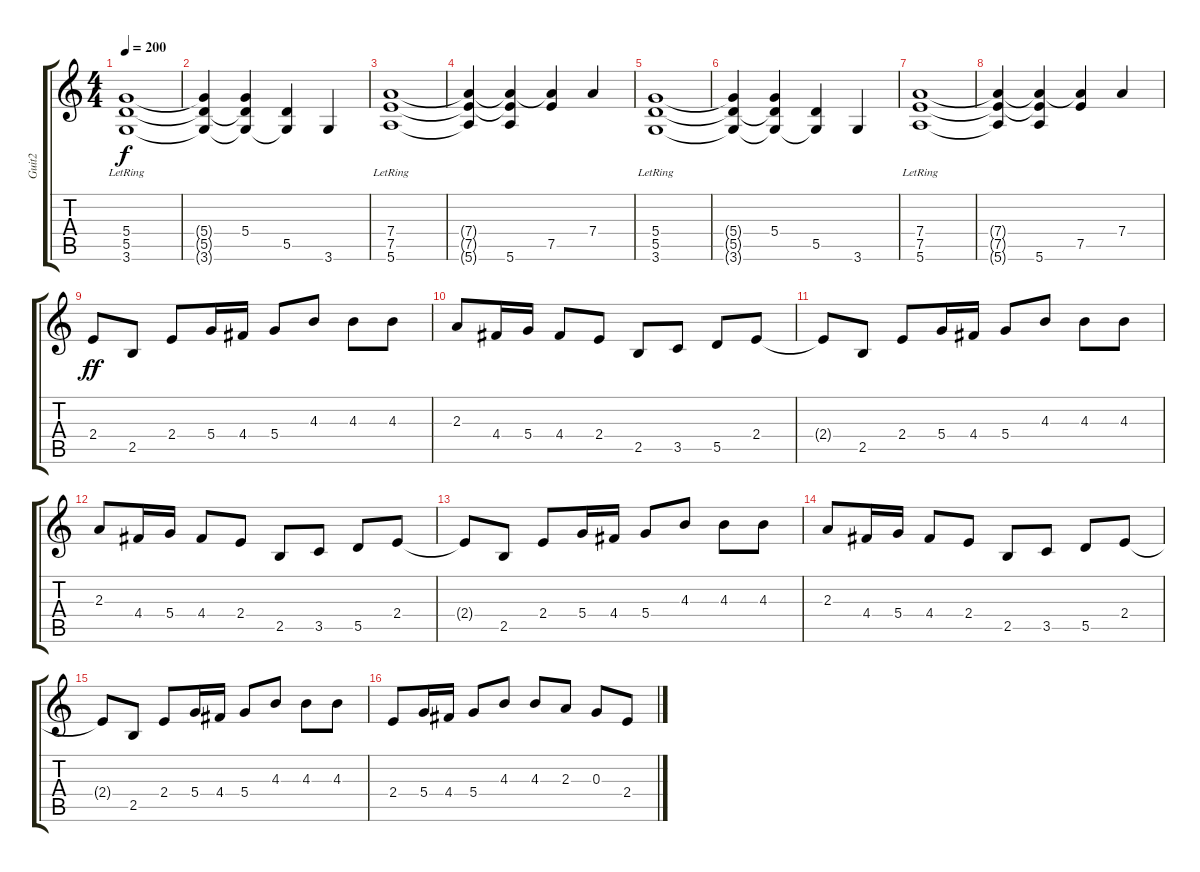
\track ("Guit2" "Guit2") {instrument overdrivenguitar}
\staff {score tabs}
\tuning (E4 B3 G3 D3 A2 E2) {hide}
\ts (4 4)
\tempo 200
\clef g2
\ks c
(5.4{lr} 5.5{lr} 3.6{lr}).1{dy f} |
(5.4{t} 5.5{t} 3.6{t}).4 (5.4 5.5{t} 3.6{t}).4 (5.5 3.6{t}).4 3.6.4 |
(7.4{lr} 7.5{lr} 5.6{lr}).1 |
(7.4{t} 7.5{t} 5.6{t}).4 (7.4{t} 7.5{t} 5.6).4 (7.4{t} 7.5).4 7.4.4 |
(5.4{lr} 5.5{lr} 3.6{lr}).1 |
(5.4{t} 5.5{t} 3.6{t}).4 (5.4 5.5{t} 3.6{t}).4 (5.5 3.6{t}).4 3.6.4 |
(7.4{lr} 7.5{lr} 5.6{lr}).1 |
(7.4{t} 7.5{t} 5.6{t}).4 (7.4{t} 7.5{t} 5.6).4 (7.4{t} 7.5).4 7.4.4 |
2.4.8{dy ff} 2.5.8 2.4.8 5.4.16 4.4.16 5.4.8 4.3.8 4.3.8 4.3.8 |
2.3.8 4.4.16 5.4.16 4.4.8 2.4.8 2.5.8 3.5.8 5.5.8 2.4.8 |
2.4{t}.8 2.5.8 2.4.8 5.4.16 4.4.16 5.4.8 4.3.8 4.3.8 4.3.8 |
2.3.8 4.4.16 5.4.16 4.4.8 2.4.8 2.5.8 3.5.8 5.5.8 2.4.8 |
2.4{t}.8 2.5.8 2.4.8 5.4.16 4.4.16 5.4.8 4.3.8 4.3.8 4.3.8 |
2.3.8 4.4.16 5.4.16 4.4.8 2.4.8 2.5.8 3.5.8 5.5.8 2.4.8 |
2.4{t}.8 2.5.8 2.4.8 5.4.16 4.4.16 5.4.8 4.3.8 4.3.8 4.3.8 |
2.4.8 5.4.16 4.4.16 5.4.8 4.3.8 4.3.8 2.3.8 0.3.8 2.4.8
